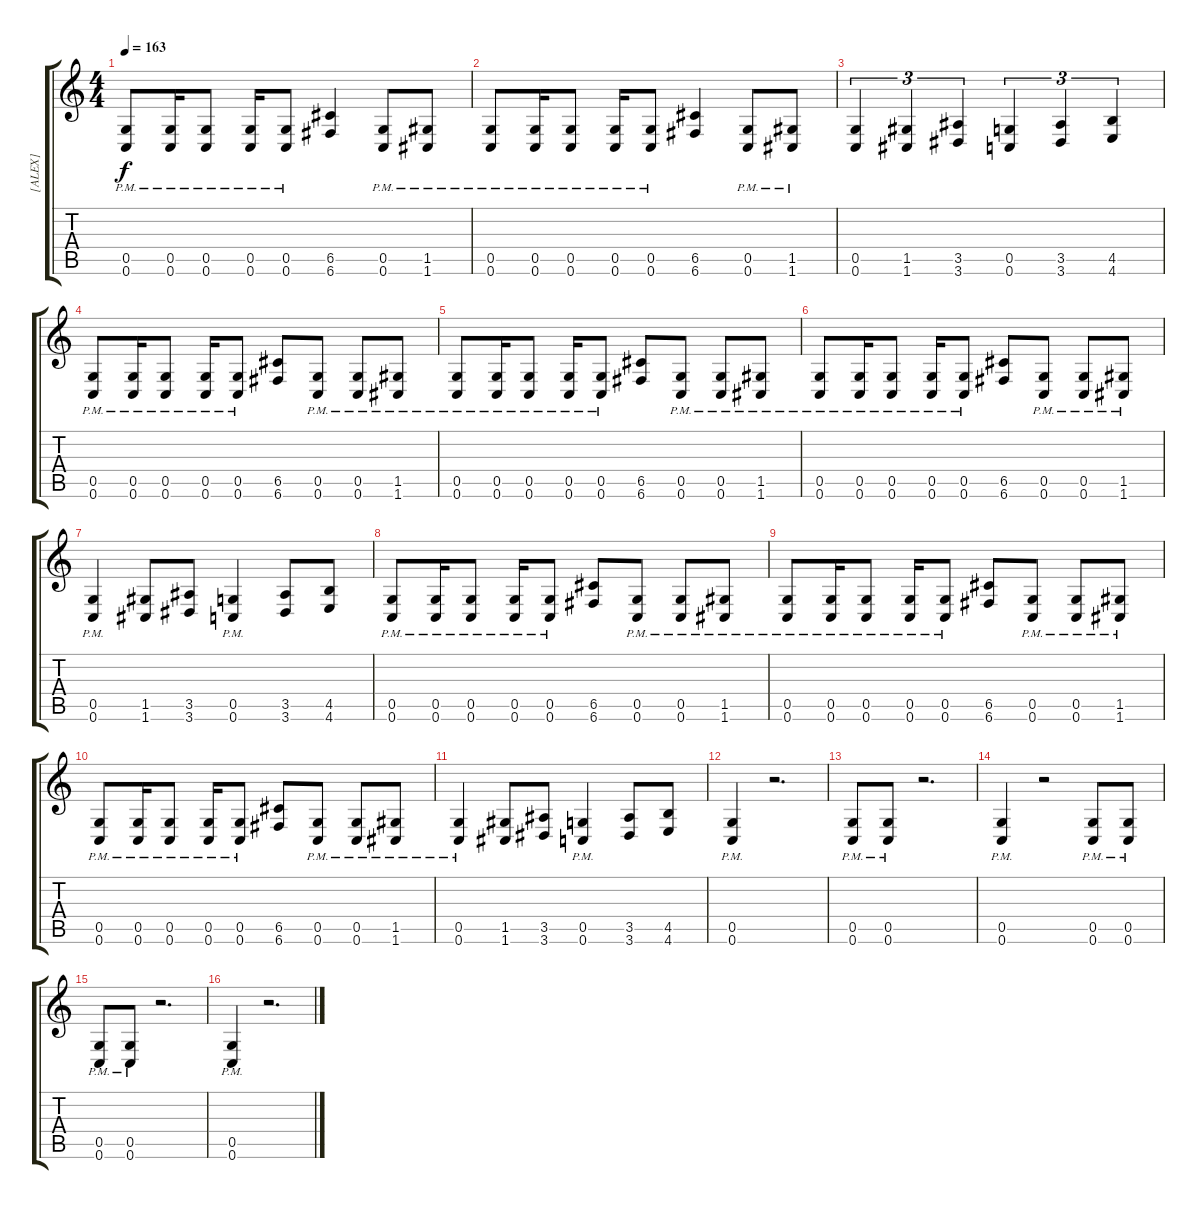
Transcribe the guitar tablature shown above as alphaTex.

\track ("[ALEX]" "[ALEX]") {instrument distortionguitar}
\staff {score tabs}
\tuning (D4 A3 F3 C3 G2 C2) {hide}
\ts (4 4)
\tempo 163
\clef g2
\ks c
(0.5{pm} 0.6).8{dy f} (0.5{pm} 0.6).16 (0.5{pm} 0.6).8 (0.5{pm} 0.6).16 (0.5{pm} 0.6).8 (6.5 6.6).4 (0.5{pm} 0.6).8 (1.5{pm} 1.6).8 |
(0.5{pm} 0.6).8 (0.5{pm} 0.6).16 (0.5{pm} 0.6).8 (0.5{pm} 0.6).16 (0.5{pm} 0.6).8 (6.5 6.6).4 (0.5{pm} 0.6).8 (1.5{pm} 1.6).8 |
(0.5 0.6).4{tu (3 2)} (1.5 1.6).4{tu (3 2)} (3.5 3.6).4{tu (3 2)} (0.5 0.6).4{tu (3 2)} (3.5 3.6).4{tu (3 2)} (4.5 4.6).4{tu (3 2)} |
(0.5{pm} 0.6).8 (0.5{pm} 0.6).16 (0.5{pm} 0.6).8 (0.5{pm} 0.6).16 (0.5{pm} 0.6).8 (6.5 6.6).8 (0.5{pm} 0.6).8 (0.5{pm} 0.6).8 (1.5{pm} 1.6).8 |
(0.5{pm} 0.6).8 (0.5{pm} 0.6).16 (0.5{pm} 0.6).8 (0.5{pm} 0.6).16 (0.5{pm} 0.6).8 (6.5 6.6).8 (0.5{pm} 0.6).8 (0.5{pm} 0.6).8 (1.5{pm} 1.6).8 |
(0.5{pm} 0.6).8 (0.5{pm} 0.6).16 (0.5{pm} 0.6).8 (0.5{pm} 0.6).16 (0.5{pm} 0.6).8 (6.5 6.6).8 (0.5{pm} 0.6).8 (0.5{pm} 0.6).8 (1.5{pm} 1.6).8 |
(0.5{pm} 0.6).4 (1.5 1.6).8 (3.5 3.6).8 (0.5{pm} 0.6).4 (3.5 3.6).8 (4.5 4.6).8 |
(0.5{pm} 0.6).8 (0.5{pm} 0.6).16 (0.5{pm} 0.6).8 (0.5{pm} 0.6).16 (0.5{pm} 0.6).8 (6.5 6.6).8 (0.5{pm} 0.6).8 (0.5{pm} 0.6).8 (1.5{pm} 1.6).8 |
(0.5{pm} 0.6).8 (0.5{pm} 0.6).16 (0.5{pm} 0.6).8 (0.5{pm} 0.6).16 (0.5{pm} 0.6).8 (6.5 6.6).8 (0.5{pm} 0.6).8 (0.5{pm} 0.6).8 (1.5{pm} 1.6).8 |
(0.5{pm} 0.6).8 (0.5{pm} 0.6).16 (0.5{pm} 0.6).8 (0.5{pm} 0.6).16 (0.5{pm} 0.6).8 (6.5 6.6).8 (0.5{pm} 0.6).8 (0.5{pm} 0.6).8 (1.5{pm} 1.6).8 |
(0.5{pm} 0.6).4 (1.5 1.6).8 (3.5 3.6).8 (0.5{pm} 0.6).4 (3.5 3.6).8 (4.5 4.6).8 |
(0.5{pm} 0.6).4 r.2{d} |
(0.5{pm} 0.6).8 (0.5{pm} 0.6).8 r.2{d} |
(0.5{pm} 0.6).4 r.2 (0.5{pm} 0.6).8 (0.5{pm} 0.6).8 |
(0.5{pm} 0.6).8 (0.5{pm} 0.6).8 r.2{d} |
(0.5{pm} 0.6).4 r.2{d}
